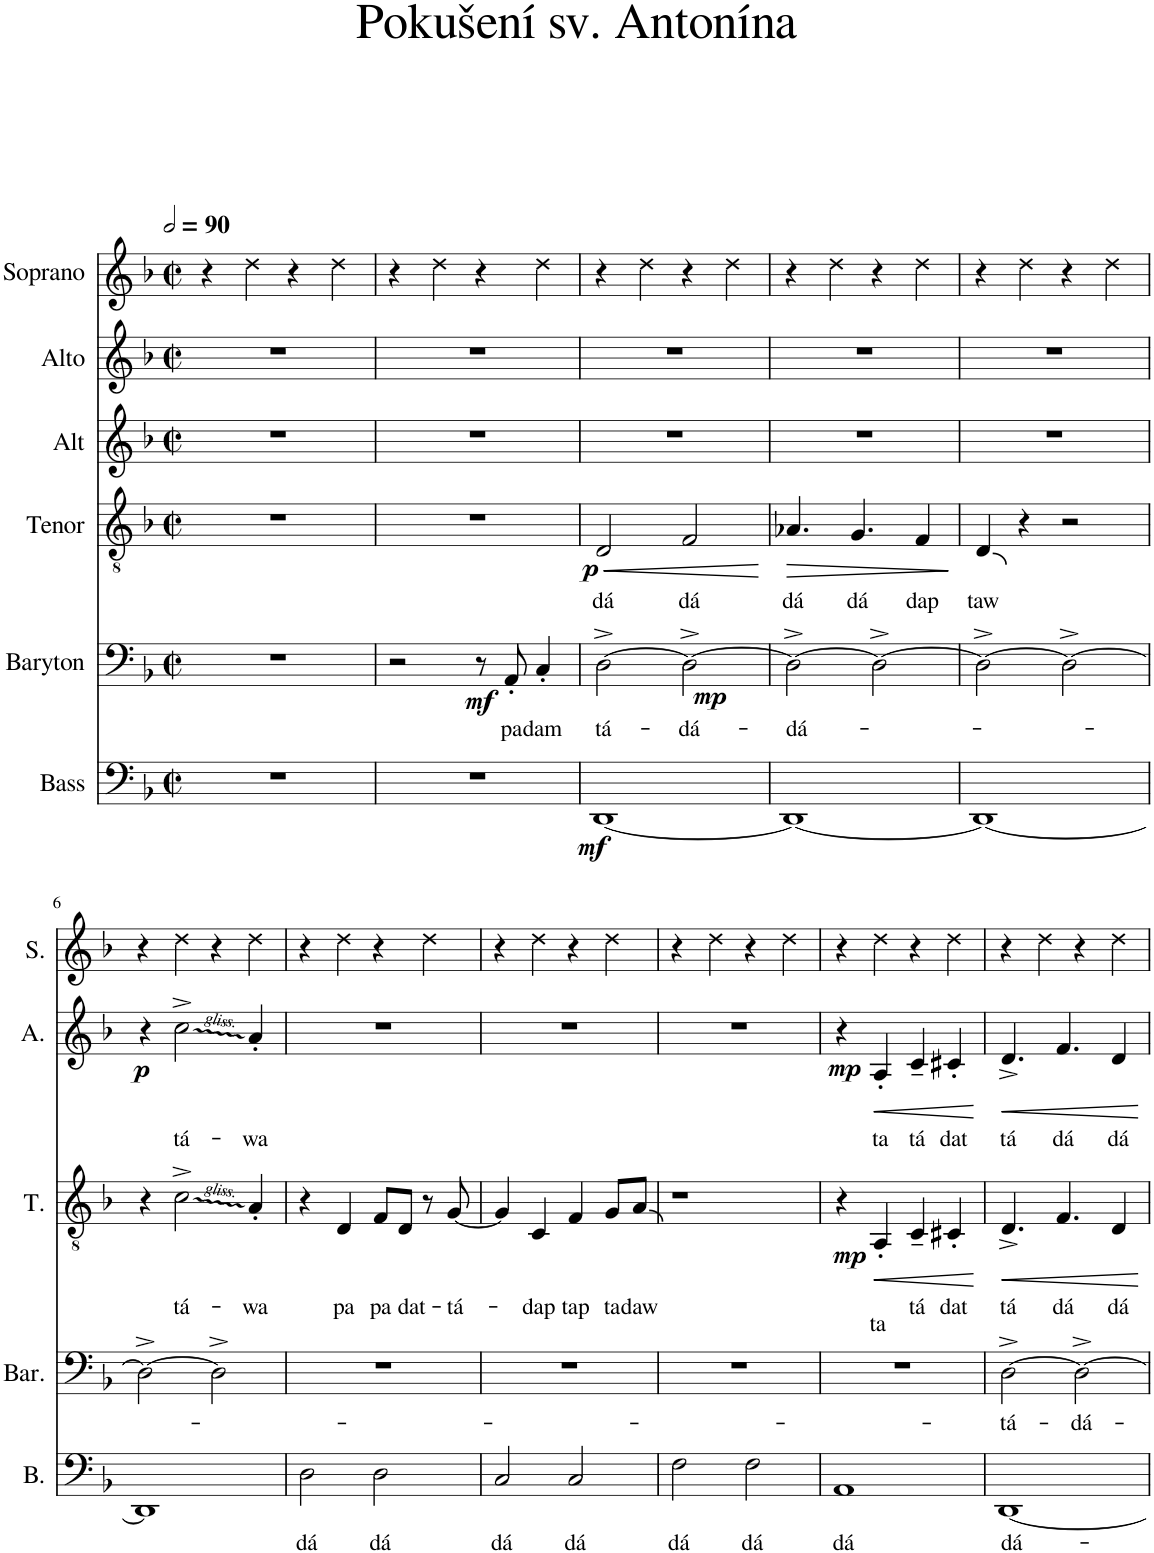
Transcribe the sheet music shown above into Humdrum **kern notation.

**kern	**text	**dynam	**kern	**text	**dynam	**kern	**text	**dynam	**kern	**text	**dynam	**kern	**kern
*part6	*part6	*part6	*part5	*part5	*part5	*part4	*part4	*part4	*part3	*part3	*part3	*part2	*part1
*staff6	*staff6	*staff6	*staff5	*staff5	*staff5	*staff4	*staff4	*staff4	*staff3	*staff3	*staff3	*staff2	*staff1
*I"Bass	*	*	*I"Baryton	*	*	*I"Tenor	*	*	*I"Alt	*	*	*I"Alto	*I"Soprano
*I'B.	*	*	*I'Bar.	*	*	*I'T.	*	*	*I'A.	*	*	*I'A.	*I'S.
*clefF4	*	*	*clefF4	*	*	*clefGv2	*	*	*clefG2	*	*	*clefG2	*clefG2
*k[b-]	*	*	*k[b-]	*	*	*k[b-]	*	*	*k[b-]	*	*	*k[b-]	*k[b-]
*M2/2	*	*	*M2/2	*	*	*M2/2	*	*	*M2/2	*	*	*M2/2	*M2/2
*met(c|)	*	*	*met(c|)	*	*	*met(c|)	*	*	*met(c|)	*	*	*met(c|)	*met(c|)
*MM180	*	*	*MM180	*	*	*MM180	*	*	*MM180	*	*	*MM180	*MM180
=1	=1	=1	=1	=1	=1	=1	=1	=1	=1	=1	=1	=1	=1
1r	.	.	1r	.	.	1r	.	.	1r	.	.	1r	4r
.	.	.	.	.	.	.	.	.	.	.	.	.	4dd\
.	.	.	.	.	.	.	.	.	.	.	.	.	4r
.	.	.	.	.	.	.	.	.	.	.	.	.	4dd\
=2	=2	=2	=2	=2	=2	=2	=2	=2	=2	=2	=2	=2	=2
1r	.	.	2r	.	.	1r	.	.	1r	.	.	1r	4r
.	.	.	.	.	.	.	.	.	.	.	.	.	4dd\
!	!	!	!	!	!LO:DY:b	!	!	!	!	!	!	!	!
.	.	.	8r	.	mf	.	.	.	.	.	.	.	4r
!	!	!	!	!LO:LY:b	!	!	!	!	!	!	!	!	!
.	.	.	8AA'/	pa	.	.	.	.	.	.	.	.	.
!	!	!	!	!LO:LY:b	!	!	!	!	!	!	!	!	!
.	.	.	4C'/	dam	.	.	.	.	.	.	.	.	4dd\
=3	=3	=3	=3	=3	=3	=3	=3	=3	=3	=3	=3	=3	=3
!	!	!LO:DY:b	!	!LO:LY:b	!	!	!LO:LY:b	!LO:HP:b	!	!	!	!	!
!	!	!	!	!	!	!	!	!LO:DY:n=1:b	!	!	!	!	!
[1DD	.	mf	[2D^\	tá-	.	2D/	dá	< p	1r	.	.	1r	4r
.	.	.	.	.	.	.	.	.	.	.	.	.	4dd\
!	!	!	!	!LO:LY:b	!LO:DY:b	!	!LO:LY:b	!	!	!	!	!	!
.	.	.	2D^\_	-dá-	mp	2F/	dá	.	.	.	.	.	4r
.	.	.	.	.	.	.	.	.	.	.	.	.	4dd\
.	.	.	.	.	.	.	.	[	.	.	.	.	.
=4	=4	=4	=4	=4	=4	=4	=4	=4	=4	=4	=4	=4	=4
!	!	!	!	!LO:LY:b	!	!	!LO:LY:b	!LO:HP:b	!	!	!	!	!
1DD_	.	.	2D^\_	-dá-	.	4.A-X/	dá	>	1r	.	.	1r	4r
.	.	.	.	.	.	.	.	.	.	.	.	.	4dd\
!	!	!	!	!	!	!	!LO:LY:b	!	!	!	!	!	!
.	.	.	.	.	.	4.G/	dá	.	.	.	.	.	.
.	.	.	2D^\_	.	.	.	.	.	.	.	.	.	4r
!	!	!	!	!	!	!	!LO:LY:b	!	!	!	!	!	!
.	.	.	.	.	.	4F/	dap	.	.	.	.	.	4dd\
.	.	.	.	.	.	.	.	]	.	.	.	.	.
=5	=5	=5	=5	=5	=5	=5	=5	=5	=5	=5	=5	=5	=5
!	!	!	!	!	!	!	!LO:LY:b	!	!	!	!	!	!
1DD_	.	.	2D^\_	.	.	4D/	taw	.	1r	.	.	1r	4r
.	.	.	.	.	.	4r	.	.	.	.	.	.	4dd\
.	.	.	2D^\_	.	.	2r	.	.	.	.	.	.	4r
.	.	.	.	.	.	.	.	.	.	.	.	.	4dd\
!!LO:LB:g=z
=6	=6	=6	=6	=6	=6	=6	=6	=6	=6	=6	=6	=6	=6
!	!	!	!	!	!	!	!	!	!	!	!LO:DY:b	!	!
1DD]	.	.	2D^\_	.	.	4r	.	.	4r	.	p	1r	4r
!	!	!	!	!	!	!	!LO:LY:b	!	!	!LO:LY:b	!	!	!
.	.	.	.	.	.	2c^\	tá-	.	2cc^\	tá-	.	.	4dd\
.	.	.	2D^\]	.	.	.	.	.	.	.	.	.	4r
!	!	!	!	!	!	!	!LO:LY:b	!	!	!LO:LY:b	!	!	!
.	.	.	.	.	.	4A'/	-wa	.	4a'/	-wa	.	.	4dd\
=7	=7	=7	=7	=7	=7	=7	=7	=7	=7	=7	=7	=7	=7
!	!LO:LY:b	!	!	!	!	!	!	!	!	!	!	!	!
2D\	dá	.	1r	.	.	4r	.	.	1r	.	.	1r	4r
!	!	!	!	!	!	!	!LO:LY:b	!	!	!	!	!	!
.	.	.	.	.	.	4D/	pa	.	.	.	.	.	4dd\
!	!LO:LY:b	!	!	!	!	!	!LO:LY:b	!	!	!	!	!	!
2D\	dá	.	.	.	.	8F/L	pa	.	.	.	.	.	4r
!	!	!	!	!	!	!	!LO:LY:b	!	!	!	!	!	!
.	.	.	.	.	.	8D/J	dat-	.	.	.	.	.	.
.	.	.	.	.	.	8r	.	.	.	.	.	.	4dd\
!	!	!	!	!	!	!	!LO:LY:b	!	!	!	!	!	!
.	.	.	.	.	.	[8G/	-tá-	.	.	.	.	.	.
=8	=8	=8	=8	=8	=8	=8	=8	=8	=8	=8	=8	=8	=8
!	!LO:LY:b	!	!	!	!	!	!	!	!	!	!	!	!
2C/	dá	.	1r	.	.	4G/]	.	.	1r	.	.	1r	4r
!	!	!	!	!	!	!	!LO:LY:b	!	!	!	!	!	!
.	.	.	.	.	.	4C/	-dap	.	.	.	.	.	4dd\
!	!LO:LY:b	!	!	!	!	!	!LO:LY:b	!	!	!	!	!	!
2C/	dá	.	.	.	.	4F/	tap	.	.	.	.	.	4r
!	!	!	!	!	!	!	!LO:LY:b	!	!	!	!	!	!
.	.	.	.	.	.	8G/L	ta	.	.	.	.	.	4dd\
!	!	!	!	!	!	!	!LO:LY:b	!	!	!	!	!	!
.	.	.	.	.	.	8A/J	daw	.	.	.	.	.	.
=9	=9	=9	=9	=9	=9	=9	=9	=9	=9	=9	=9	=9	=9
!	!LO:LY:b	!	!	!	!	!	!	!	!	!	!	!	!
2F\	dá	.	1r	.	.	1r	.	.	1r	.	.	1r	4r
.	.	.	.	.	.	.	.	.	.	.	.	.	4dd\
!	!LO:LY:b	!	!	!	!	!	!	!	!	!	!	!	!
2F\	dá	.	.	.	.	.	.	.	.	.	.	.	4r
.	.	.	.	.	.	.	.	.	.	.	.	.	4dd\
=10	=10	=10	=10	=10	=10	=10	=10	=10	=10	=10	=10	=10	=10
!	!LO:LY:b	!	!	!	!	!	!	!LO:DY:b	!	!	!LO:DY:b	!	!
1AA	dá	.	1r	.	.	4r	.	mp	4r	.	mp	1r	4r
!	!	!	!	!	!	!	!LO:LY:b	!LO:HP:b	!	!LO:LY:b	!LO:HP:b	!	!
.	.	.	.	.	.	4AA'/	ta	<	4A'/	ta	<	.	4dd\
!	!	!	!	!	!	!	!LO:LY:b	!	!	!LO:LY:b	!	!	!
.	.	.	.	.	.	4C~/	tá	.	4c~/	tá	.	.	4r
!	!	!	!	!	!	!	!LO:LY:b	!	!	!LO:LY:b	!	!	!
.	.	.	.	.	.	4C#X'/	dat	.	4c#X'/	dat	.	.	4dd\
.	.	.	.	.	.	.	.	[	.	.	[	.	.
=11	=11	=11	=11	=11	=11	=11	=11	=11	=11	=11	=11	=11	=11
!	!LO:LY:b	!	!	!LO:LY:b	!	!	!LO:LY:b	!LO:HP:b	!	!LO:LY:b	!LO:HP:b	!	!
[1DD	dá-	.	[2D^\	tá-	.	4.D^/	tá	<	4.d^/	tá	<	1r	4r
.	.	.	.	.	.	.	.	.	.	.	.	.	4dd\
!	!	!	!	!	!	!	!LO:LY:b	!	!	!LO:LY:b	!	!	!
.	.	.	.	.	.	4.F/	dá	.	4.f/	dá	.	.	.
!	!	!	!	!LO:LY:b	!	!	!	!	!	!	!	!	!
.	.	.	2D^\_	-dá-	.	.	.	.	.	.	.	.	4r
!	!	!	!	!	!	!	!LO:LY:b	!	!	!LO:LY:b	!	!	!
.	.	.	.	.	.	4D/	dá	.	4d/	dá	.	.	4dd\
.	.	.	.	.	.	.	.	[	.	.	[	.	.
=	=	=	=	=	=	=	=	=	=	=	=	=	=
*-	*-	*-	*-	*-	*-	*-	*-	*-	*-	*-	*-	*-	*-
